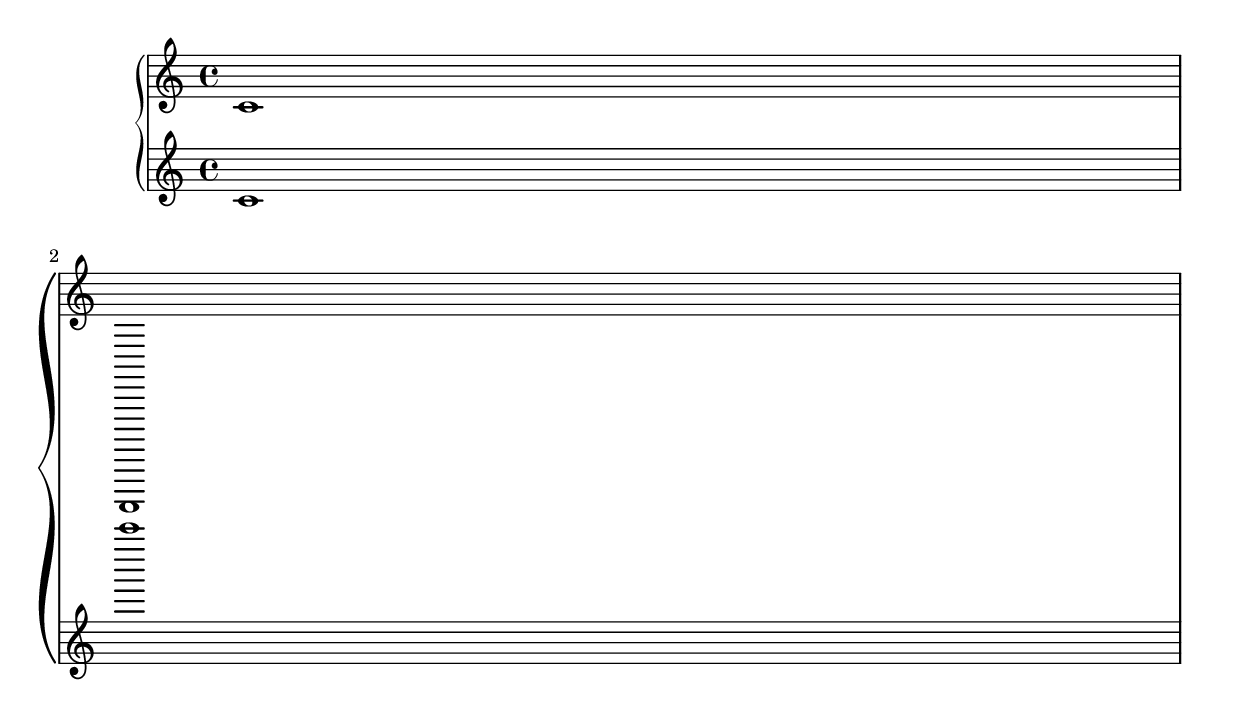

\version "1.0.10";

\score {
\notes <
	\type GrandStaff < {
	   \property GrandStaff . maxVerticalAlign = "60."
	   \property GrandStaff . minVerticalAlign = "35."

	   c'1 \break  c'''''1 
	}
	    { c'1 \break c,,,,1}
	>

>

\paper{}

}
